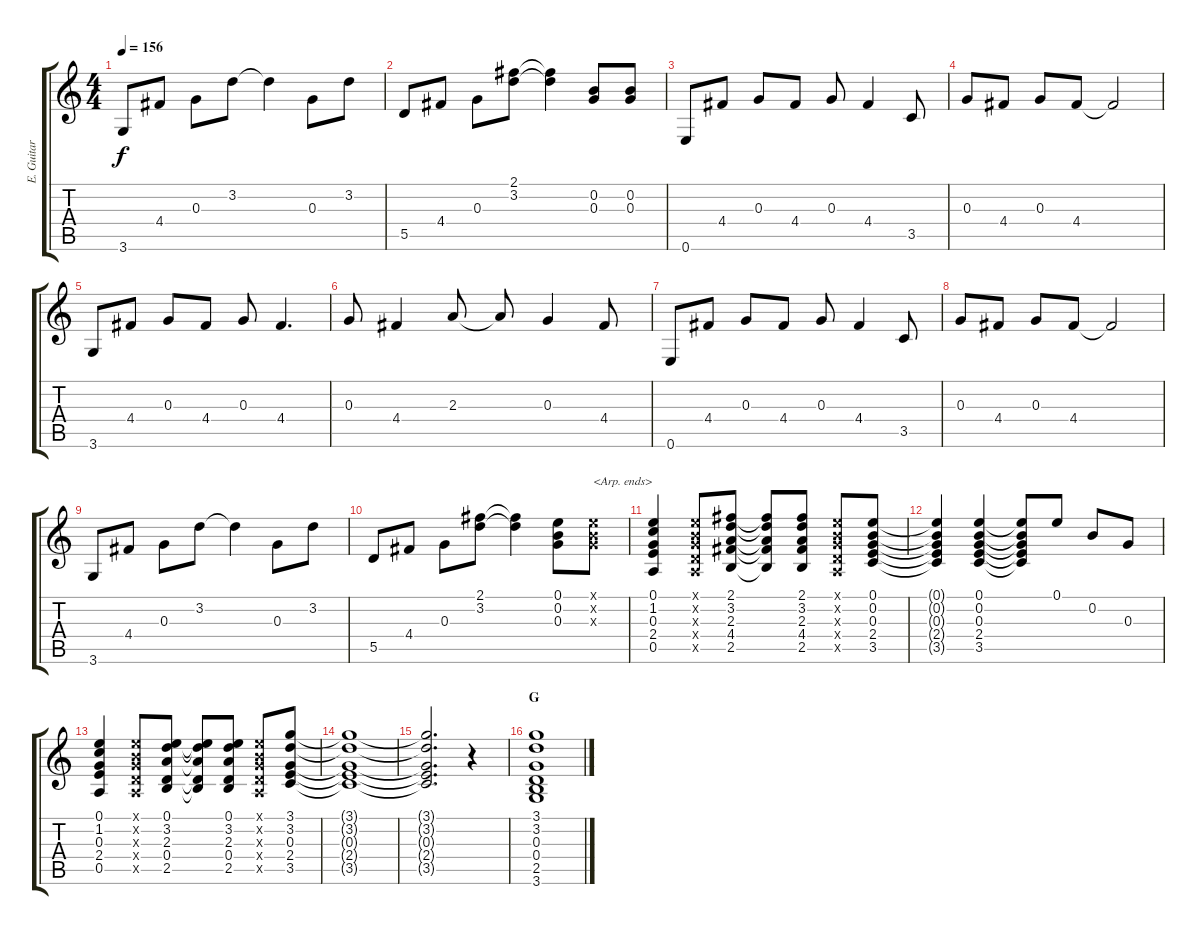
\track ("E. Guitar III" "E. Guitar ") {instrument overdrivenguitar}
\staff {score tabs}
\tuning (E4 B3 G3 D3 A2 E2) {hide}
\ts (4 4)
\tempo 156
\clef g2
\ks c
3.6.8{dy f} 4.4.8 0.3.8 3.2.8 3.2{t}.4 0.3.8 3.2.8 |
5.5.8 4.4.8 0.3.8 (2.1 3.2).8 (2.1{t} 3.2{t}).4 (0.2 0.3).8 (0.2 0.3).8 |
0.6.8 4.4.8 0.3.8 4.4.8 0.3.8 4.4.4 3.5.8 |
0.3.8 4.4.8 0.3.8 4.4.8 4.4{t}.2 |
3.6.8 4.4.8 0.3.8 4.4.8 0.3.8 4.4.4{d} |
0.3.8 4.4.4 2.3.8 2.3{t}.8 0.3.4 4.4.8 |
0.6.8 4.4.8 0.3.8 4.4.8 0.3.8 4.4.4 3.5.8 |
0.3.8 4.4.8 0.3.8 4.4.8 4.4{t}.2 |
3.6.8 4.4.8 0.3.8 3.2.8 3.2{t}.4 0.3.8 3.2.8 |
5.5.8 4.4.8 0.3.8 (2.1 3.2).8 (2.1{t} 3.2{t}).4 (0.1 0.2 0.3).8 (0.1{x} 0.2{x} 0.3{x}).8{txt "<Arp. ends>"} |
(0.1 1.2 0.3 2.4 0.5).4 (0.1{x} 0.2{x} 0.3{x} 0.4{x} 0.5{x}).8 (2.1 3.2 2.3 4.4 2.5).8 (2.1{t} 3.2{t} 2.3{t} 4.4{t} 2.5{t}).8 (2.1 3.2 2.3 4.4 2.5).8 (0.1{x} 0.2{x} 0.3{x} 0.4{x} 0.5{x}).8 (0.1 0.2 0.3 2.4 3.5).8 |
(0.1{t} 0.2{t} 0.3{t} 2.4{t} 3.5{t}).4 (0.1 0.2 0.3 2.4 3.5).4 (0.1{t} 0.2{t} 0.3{t} 2.4{t} 3.5{t}).8 0.1.8 0.2.8 0.3.8 |
(0.1 1.2 0.3 2.4 0.5).4 (0.1{x} 0.2{x} 0.3{x} 0.4{x} 0.5{x}).8 (0.1 3.2 2.3 0.4 2.5).8 (0.1{t} 3.2{t} 2.3{t} 0.4{t} 2.5{t}).8 (0.1 3.2 2.3 0.4 2.5).8 (0.1{x} 0.2{x} 0.3{x} 0.4{x} 0.5{x}).8 (3.1 3.2 0.3 2.4 3.5).8 |
(3.1{t} 3.2{t} 0.3{t} 2.4{t} 3.5{t}).1 |
(3.1{t} 3.2{t} 0.3{t} 2.4{t} 3.5{t}).2{d} r.4 |
\section ("" "G")
(3.1 3.2 0.3 0.4 2.5 3.6).1
